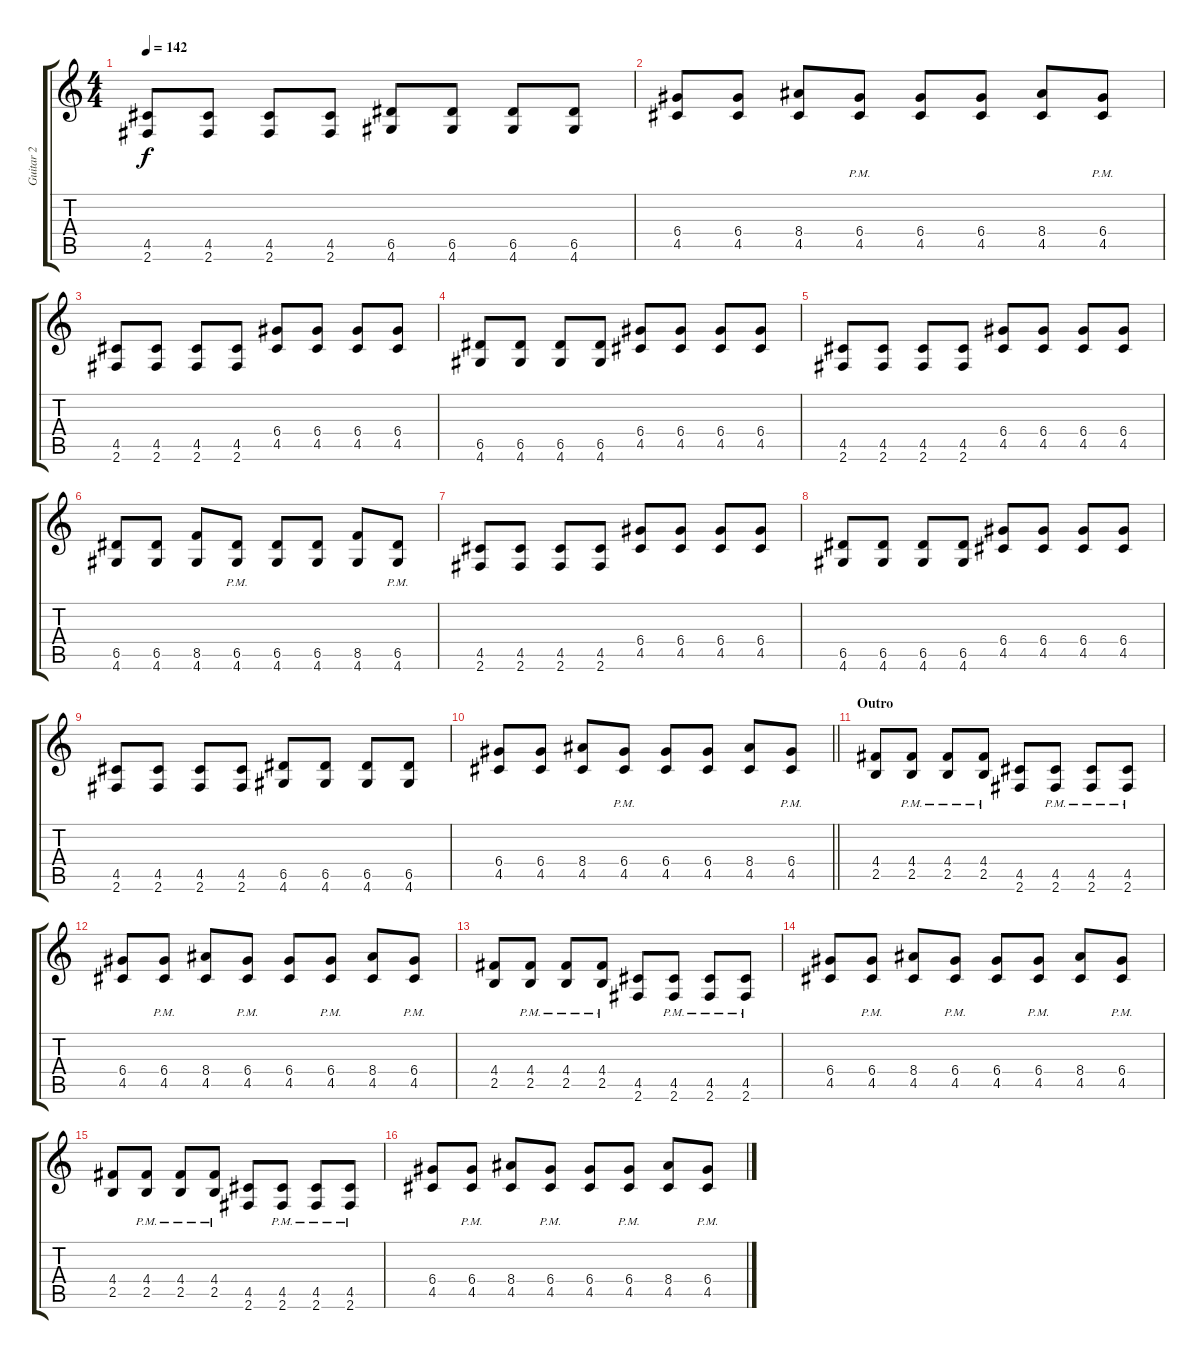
\track ("Guitar 2" "Guitar 2") {instrument distortionguitar}
\staff {score tabs}
\tuning (E4 B3 G3 D3 A2 E2) {hide}
\ts (4 4)
\tempo 142
\clef g2
\ks c
(4.5 2.6).8{dy f} (4.5 2.6).8 (4.5 2.6).8 (4.5 2.6).8 (6.5 4.6).8 (6.5 4.6).8 (6.5 4.6).8 (6.5 4.6).8 |
(6.4 4.5).8 (6.4 4.5).8 (8.4 4.5).8 (6.4{pm} 4.5{pm}).8 (6.4 4.5).8 (6.4 4.5).8 (8.4 4.5).8 (6.4{pm} 4.5{pm}).8 |
(4.5 2.6).8 (4.5 2.6).8 (4.5 2.6).8 (4.5 2.6).8 (6.4 4.5).8 (6.4 4.5).8 (6.4 4.5).8 (6.4 4.5).8 |
(6.5 4.6).8 (6.5 4.6).8 (6.5 4.6).8 (6.5 4.6).8 (6.4 4.5).8 (6.4 4.5).8 (6.4 4.5).8 (6.4 4.5).8 |
(4.5 2.6).8 (4.5 2.6).8 (4.5 2.6).8 (4.5 2.6).8 (6.4 4.5).8 (6.4 4.5).8 (6.4 4.5).8 (6.4 4.5).8 |
(6.5 4.6).8 (6.5 4.6).8 (8.5 4.6).8 (6.5{pm} 4.6{pm}).8 (6.5 4.6).8 (6.5 4.6).8 (8.5 4.6).8 (6.5{pm} 4.6{pm}).8 |
(4.5 2.6).8 (4.5 2.6).8 (4.5 2.6).8 (4.5 2.6).8 (6.4 4.5).8 (6.4 4.5).8 (6.4 4.5).8 (6.4 4.5).8 |
(6.5 4.6).8 (6.5 4.6).8 (6.5 4.6).8 (6.5 4.6).8 (6.4 4.5).8 (6.4 4.5).8 (6.4 4.5).8 (6.4 4.5).8 |
(4.5 2.6).8 (4.5 2.6).8 (4.5 2.6).8 (4.5 2.6).8 (6.5 4.6).8 (6.5 4.6).8 (6.5 4.6).8 (6.5 4.6).8 |
\barLineRight lightlight
(6.4 4.5).8 (6.4 4.5).8 (8.4 4.5).8 (6.4{pm} 4.5{pm}).8 (6.4 4.5).8 (6.4 4.5).8 (8.4 4.5).8 (6.4{pm} 4.5{pm}).8 |
\section ("" "Outro")
(4.4 2.5).8 (4.4{pm} 2.5{pm}).8 (4.4{pm} 2.5{pm}).8 (4.4{pm} 2.5{pm}).8 (4.5 2.6).8 (4.5{pm} 2.6{pm}).8 (4.5{pm} 2.6{pm}).8 (4.5{pm} 2.6{pm}).8 |
(6.4 4.5).8 (6.4{pm} 4.5{pm}).8 (8.4 4.5).8 (6.4{pm} 4.5{pm}).8 (6.4 4.5).8 (6.4{pm} 4.5{pm}).8 (8.4 4.5).8 (6.4{pm} 4.5{pm}).8 |
(4.4 2.5).8 (4.4{pm} 2.5{pm}).8 (4.4{pm} 2.5{pm}).8 (4.4{pm} 2.5{pm}).8 (4.5 2.6).8 (4.5{pm} 2.6{pm}).8 (4.5{pm} 2.6{pm}).8 (4.5{pm} 2.6{pm}).8 |
(6.4 4.5).8 (6.4{pm} 4.5{pm}).8 (8.4 4.5).8 (6.4{pm} 4.5{pm}).8 (6.4 4.5).8 (6.4{pm} 4.5{pm}).8 (8.4 4.5).8 (6.4{pm} 4.5{pm}).8 |
(4.4 2.5).8 (4.4{pm} 2.5{pm}).8 (4.4{pm} 2.5{pm}).8 (4.4{pm} 2.5{pm}).8 (4.5 2.6).8 (4.5{pm} 2.6{pm}).8 (4.5{pm} 2.6{pm}).8 (4.5{pm} 2.6{pm}).8 |
(6.4 4.5).8 (6.4{pm} 4.5{pm}).8 (8.4 4.5).8 (6.4{pm} 4.5{pm}).8 (6.4 4.5).8 (6.4{pm} 4.5{pm}).8 (8.4 4.5).8 (6.4{pm} 4.5{pm}).8
